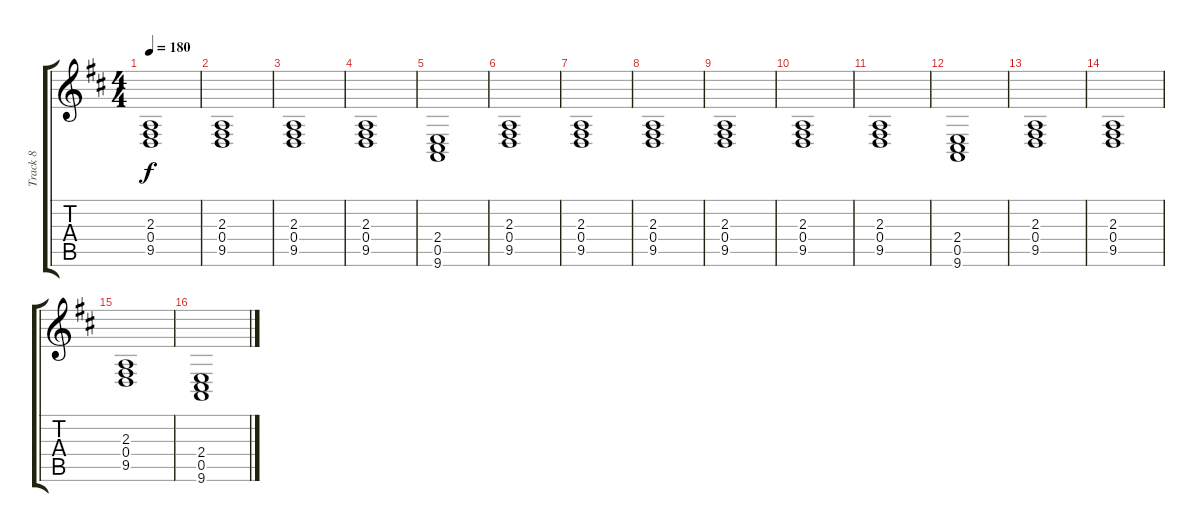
\track ("Track 8" "Track 8") {instrument stringensemble1}
\staff {score tabs}
\tuning (E4 B3 G3 D3 A2 E2) {hide}
\ts (4 4)
\tempo 180
\clef g2
\ks d
(2.3 0.4 9.5).1{dy f} |
(2.3 0.4 9.5).1 |
(2.3 0.4 9.5).1 |
(2.3 0.4 9.5).1 |
(2.4 0.5 9.6).1 |
(2.3 0.4 9.5).1 |
(2.3 0.4 9.5).1 |
(2.3 0.4 9.5).1 |
(2.3 0.4 9.5).1 |
(2.3 0.4 9.5).1 |
(2.3 0.4 9.5).1 |
(2.4 0.5 9.6).1 |
(2.3 0.4 9.5).1 |
(2.3 0.4 9.5).1 |
(2.3 0.4 9.5).1 |
(2.4 0.5 9.6).1
